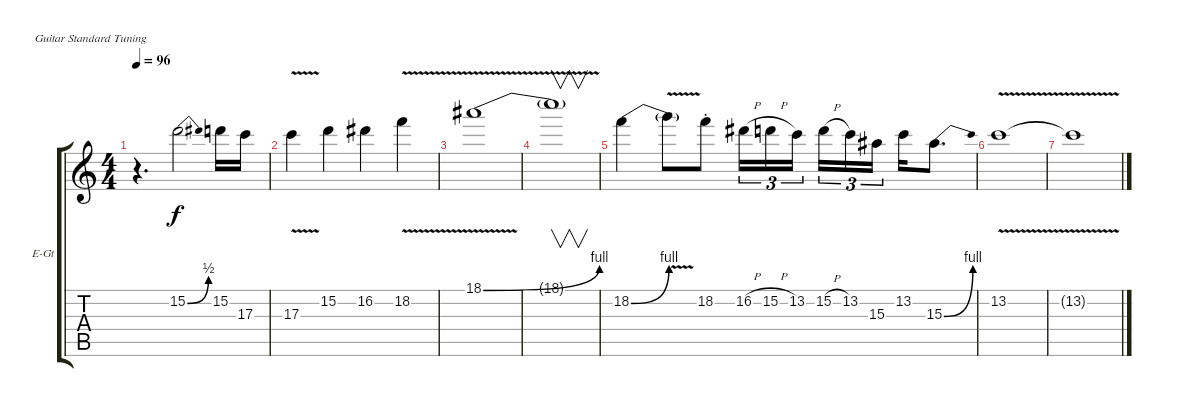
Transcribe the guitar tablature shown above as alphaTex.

\defaultSystemsLayout 4
\bracketExtendMode groupsimilarinstruments
\firstSystemTrackNameOrientation horizontal
\otherSystemsTrackNameOrientation horizontal
\track ("Extra Guitar " "E-Gt") {instrument distortionguitar}
\staff {score tabs}
\tuning (E4 B3 G3 D3 A2 E2)
\ts (4 4)
\tempo 96
\clef g2
\ks c
r.4{d dy f} 15.2{be (bend 0 0 16.2 2)}.2 15.2.16 17.3.16 |
17.3{v}.4 15.2.4 16.2.4 18.2{v}.4 |
18.1{be (bend 0 0 15 4) v}.1 |
18.1{t}.1{v} |
18.2{be (bend 0 0 15 4)}.4 18.2{v t}.8 18.2{st}.8 16.2{h}.16{tu (3 2)} 15.2{h}.16{tu (3 2)} 13.2.16{tu (3 2)} 15.2{h}.16{tu (3 2)} 13.2.16{tu (3 2)} 15.3.16{tu (3 2)} 13.2.16 15.3{be (bend 0 0 15 4)}.8{d} |
13.2{v}.1 |
13.2{t}.1
